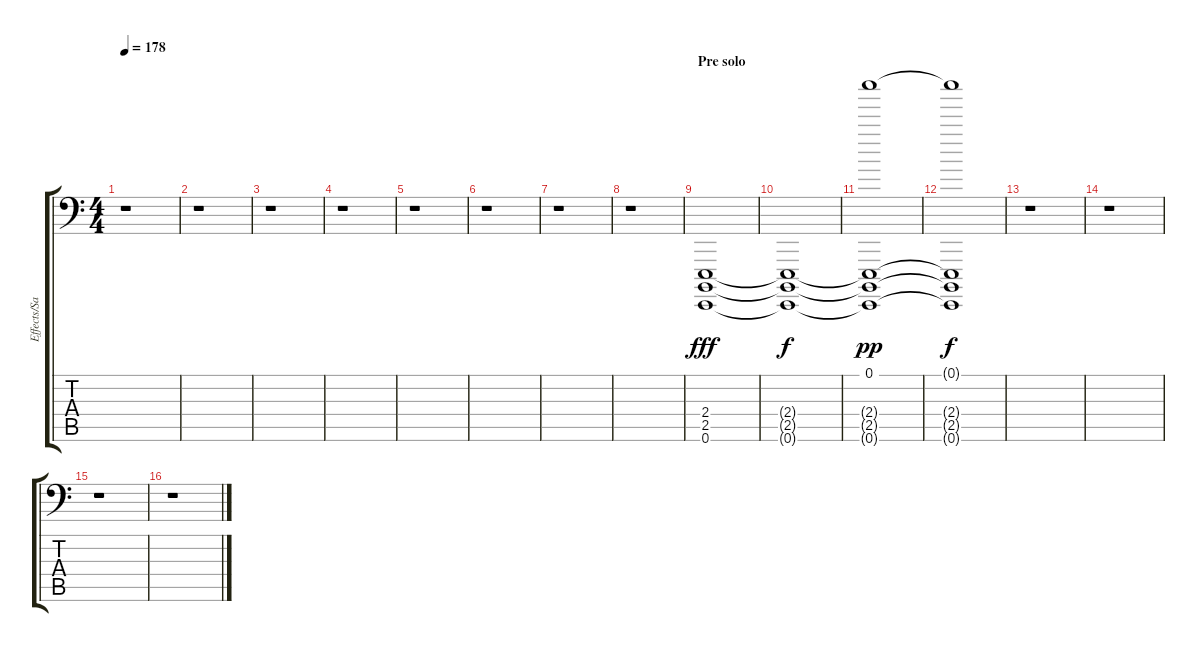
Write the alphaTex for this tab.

\track ("Effects/Samples" "Effects/Sa") {instrument lead3calliope}
\staff {score tabs}
\tuning (E7 B6 G5 D1 A0 E0) {hide}
\ts (4 4)
\tempo 178
\clef f4
\ks c
r.1{dy fff} |
r.1 |
r.1 |
r.1 |
r.1 |
r.1 |
r.1 |
r.1{volume 0} |
\section ("" "Pre solo")
(2.4 2.5 0.6).1{volume 14} |
(2.4{t} 2.5{t} 0.6{t}).1{dy f} |
(0.1 2.4{t} 2.5{t} 0.6{t}).1{dy pp} |
(0.1{t} 2.4{t} 2.5{t} 0.6{t}).1{dy f} |
r.1 |
r.1 |
r.1 |
r.1
